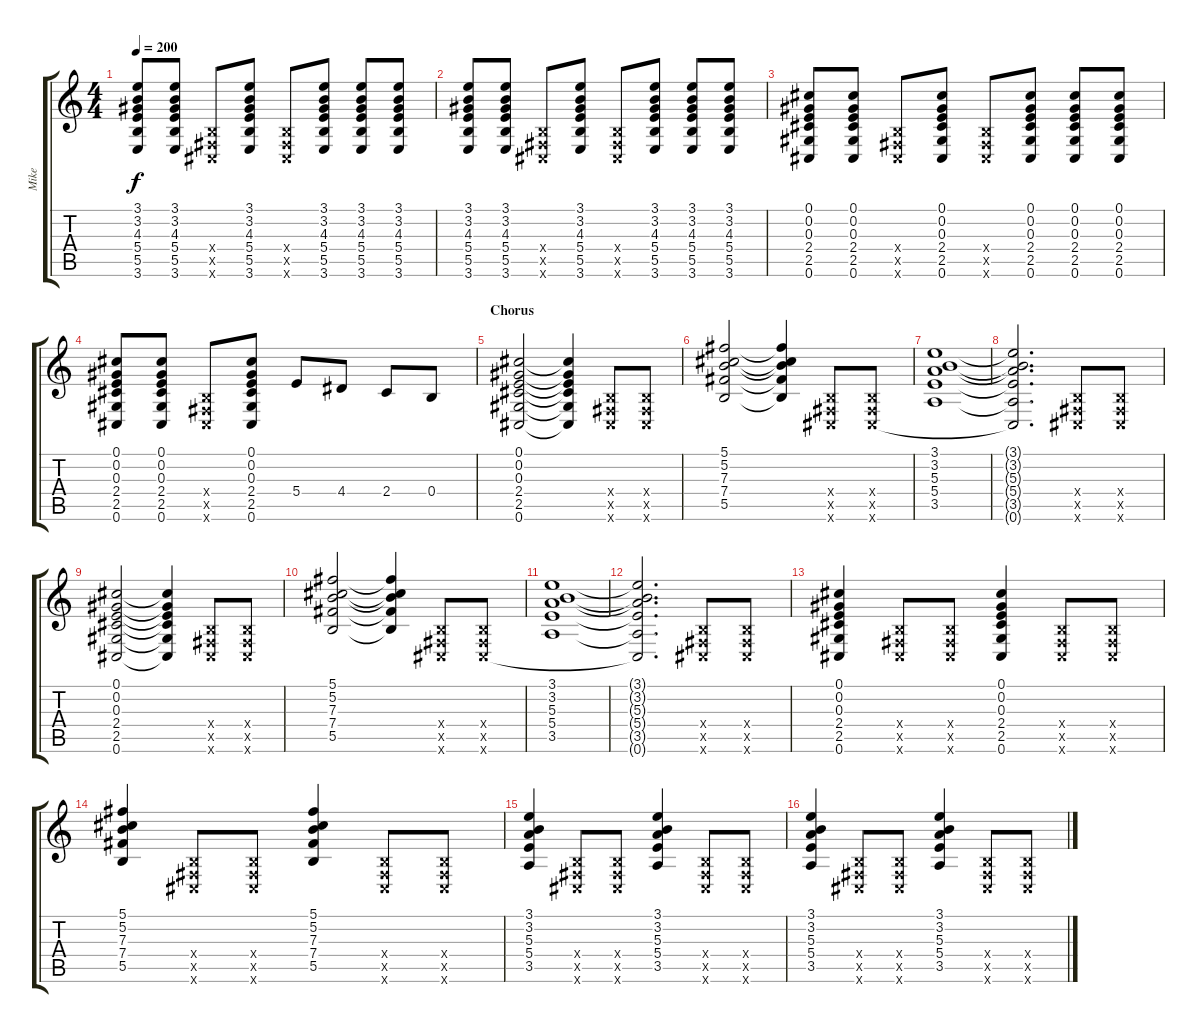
\track ("Mike" "Mike") {instrument acousticguitarsteel}
\staff {score tabs}
\tuning (Db4 Ab3 E3 B2 Gb2 Db2) {hide}
\ts (4 4)
\tempo 200
\clef g2
\ks c
(3.1 3.2 4.3 5.4 5.5 3.6).8{dy f} (3.1 3.2 4.3 5.4 5.5 3.6).8 (0.4{x} 0.5{x} 0.6{x}).8 (3.1 3.2 4.3 5.4 5.5 3.6).8 (0.4{x} 0.5{x} 0.6{x}).8 (3.1 3.2 4.3 5.4 5.5 3.6).8 (3.1 3.2 4.3 5.4 5.5 3.6).8 (3.1 3.2 4.3 5.4 5.5 3.6).8 |
(3.1 3.2 4.3 5.4 5.5 3.6).8 (3.1 3.2 4.3 5.4 5.5 3.6).8 (0.4{x} 0.5{x} 0.6{x}).8 (3.1 3.2 4.3 5.4 5.5 3.6).8 (0.4{x} 0.5{x} 0.6{x}).8 (3.1 3.2 4.3 5.4 5.5 3.6).8 (3.1 3.2 4.3 5.4 5.5 3.6).8 (3.1 3.2 4.3 5.4 5.5 3.6).8 |
(0.1 0.2 0.3 2.4 2.5 0.6).8 (0.1 0.2 0.3 2.4 2.5 0.6).8 (0.4{x} 0.5{x} 0.6{x}).8 (0.1 0.2 0.3 2.4 2.5 0.6).8 (0.4{x} 0.5{x} 0.6{x}).8 (0.1 0.2 0.3 2.4 2.5 0.6).8 (0.1 0.2 0.3 2.4 2.5 0.6).8 (0.1 0.2 0.3 2.4 2.5 0.6).8 |
(0.1 0.2 0.3 2.4 2.5 0.6).8 (0.1 0.2 0.3 2.4 2.5 0.6).8 (0.4{x} 0.5{x} 0.6{x}).8 (0.1 0.2 0.3 2.4 2.5 0.6).8 5.4.8 4.4.8 2.4.8 0.4.8 |
\section ("" "Chorus")
(0.1 0.2 0.3 2.4 2.5 0.6).2 (0.1{t} 0.2{t} 0.3{t} 2.4{t} 2.5{t} 0.6{t}).4 (0.4{x} 0.5{x} 0.6{x}).8 (0.4{x} 0.5{x} 0.6{x}).8 |
(5.1 5.2 7.3 7.4 5.5).2 (5.1{t} 5.2{t} 7.3{t} 7.4{t} 5.5{t}).4 (0.4{x} 0.5{x} 0.6{x}).8 (0.4{x} 0.5{x} 0.6{x}).8 |
(3.1 3.2 5.3 5.4 3.5).1 |
(3.1{t} 3.2{t} 5.3{t} 5.4{t} 3.5{t} 0.6{t}).2{d} (0.4{x} 0.5{x} 0.6{x}).8 (0.4{x} 0.5{x} 0.6{x}).8 |
(0.1 0.2 0.3 2.4 2.5 0.6).2 (0.1{t} 0.2{t} 0.3{t} 2.4{t} 2.5{t} 0.6{t}).4 (0.4{x} 0.5{x} 0.6{x}).8 (0.4{x} 0.5{x} 0.6{x}).8 |
(5.1 5.2 7.3 7.4 5.5).2 (5.1{t} 5.2{t} 7.3{t} 7.4{t} 5.5{t}).4 (0.4{x} 0.5{x} 0.6{x}).8 (0.4{x} 0.5{x} 0.6{x}).8 |
(3.1 3.2 5.3 5.4 3.5).1 |
(3.1{t} 3.2{t} 5.3{t} 5.4{t} 3.5{t} 0.6{t}).2{d} (0.4{x} 0.5{x} 0.6{x}).8 (0.4{x} 0.5{x} 0.6{x}).8 |
(0.1 0.2 0.3 2.4 2.5 0.6).4 (0.4{x} 0.5{x} 0.6{x}).8 (0.4{x} 0.5{x} 0.6{x}).8 (0.1 0.2 0.3 2.4 2.5 0.6).4 (0.4{x} 0.5{x} 0.6{x}).8 (0.4{x} 0.5{x} 0.6{x}).8 |
(5.1 5.2 7.3 7.4 5.5).4 (0.4{x} 0.5{x} 0.6{x}).8 (0.4{x} 0.5{x} 0.6{x}).8 (5.1 5.2 7.3 7.4 5.5).4 (0.4{x} 0.5{x} 0.6{x}).8 (0.4{x} 0.5{x} 0.6{x}).8 |
(3.1 3.2 5.3 5.4 3.5).4 (0.4{x} 0.5{x} 0.6{x}).8 (0.4{x} 0.5{x} 0.6{x}).8 (3.1 3.2 5.3 5.4 3.5).4 (0.4{x} 0.5{x} 0.6{x}).8 (0.4{x} 0.5{x} 0.6{x}).8 |
(3.1 3.2 5.3 5.4 3.5).4 (0.4{x} 0.5{x} 0.6{x}).8 (0.4{x} 0.5{x} 0.6{x}).8 (3.1 3.2 5.3 5.4 3.5).4 (0.4{x} 0.5{x} 0.6{x}).8 (0.4{x} 0.5{x} 0.6{x}).8
